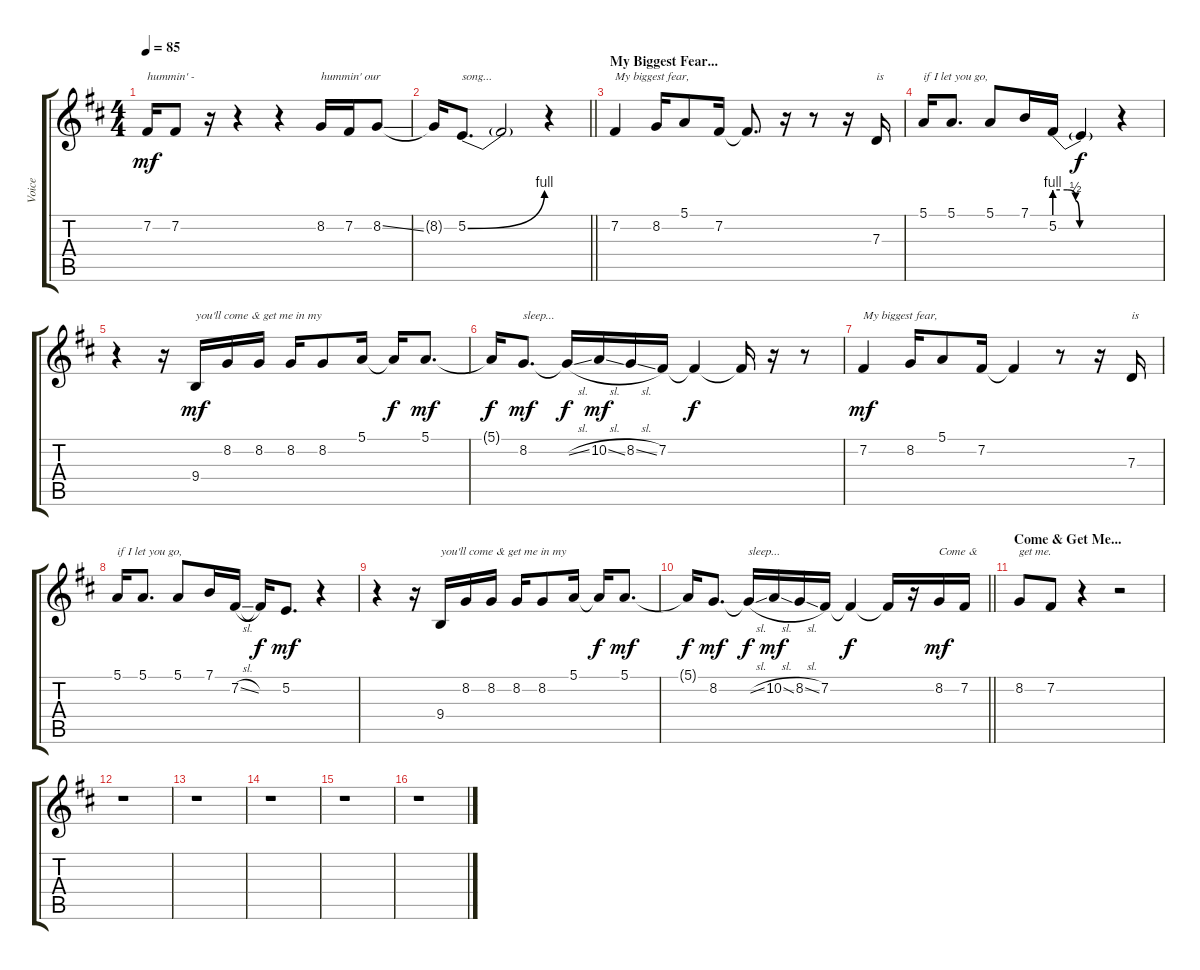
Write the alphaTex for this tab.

\track ("Voice" "Voice") {instrument tuba}
\staff {score tabs}
\tuning (E4 B3 G3 D3 A2 E2) {hide}
\ts (4 4)
\tempo 85
\clef g2
\ks bminor
7.2.16{txt "hummin' -" dy mf} 7.2.8 r.16 r.4 r.4 8.2.16{txt "hummin' our"} 7.2.16 8.2{ss}.8 |
\barLineRight lightlight
8.2{t}.16 5.2{be (bend 0 0 60 4)}.8{d txt "song..."} 5.2{t}.2 r.4 |
\section ("" "My Biggest Fear...")
7.2.4{txt "My biggest fear,"} 8.2.16 5.1.8 7.2.16 7.2{t}.8{d} r.16 r.8 r.16 7.3.16{txt "is"} |
5.1.16{txt "if I let you go,"} 5.1.8{d} 5.1.8 7.1.16 5.2{be (custom 0 4 12 4 20 2 24 0 60 0)}.16 5.2{t}.4{dy f} r.4 |
r.4 r.16 9.4.16{txt "you'll come & get me in my" dy mf} 8.2.16 8.2.16 8.2.16 8.2.8 5.1.16 5.1{t}.16{dy f} 5.1.8{d dy mf} |
5.1{t}.16{dy f} 8.2.8{d txt "sleep..." dy mf} 8.2{sl t}.16{dy f} 10.2{sl}.16{dy mf} 8.2{sl}.16 7.2.16 7.2{t}.4{dy f} 7.2{t}.16 r.16 r.8 |
7.2.4{txt "My biggest fear," dy mf} 8.2.16 5.1.8 7.2.16 7.2{t}.4 r.8 r.16 7.3.16{txt "is"} |
5.1.16{txt "if I let you go,"} 5.1.8{d} 5.1.8 7.1.16 7.2{sl}.16 7.2{t}.16{dy f} 5.2.8{d dy mf} r.4 |
r.4 r.16 9.4.16{txt "you'll come & get me in my"} 8.2.16 8.2.16 8.2.16 8.2.8 5.1.16 5.1{t}.16{dy f} 5.1.8{d dy mf} |
\barLineRight lightlight
5.1{t}.16{dy f} 8.2.8{d dy mf} 8.2{sl t}.16{txt "sleep..." dy f} 10.2{sl}.16{dy mf} 8.2{sl}.16 7.2.16 7.2{t}.4{dy f} 7.2{t}.16 r.16 8.2.16{txt "Come &" dy mf} 7.2.16 |
\section ("" "Come & Get Me...")
8.2.8{txt "get me."} 7.2.8 r.4 r.2 |
r.1 |
r.1 |
r.1 |
r.1 |
r.1
